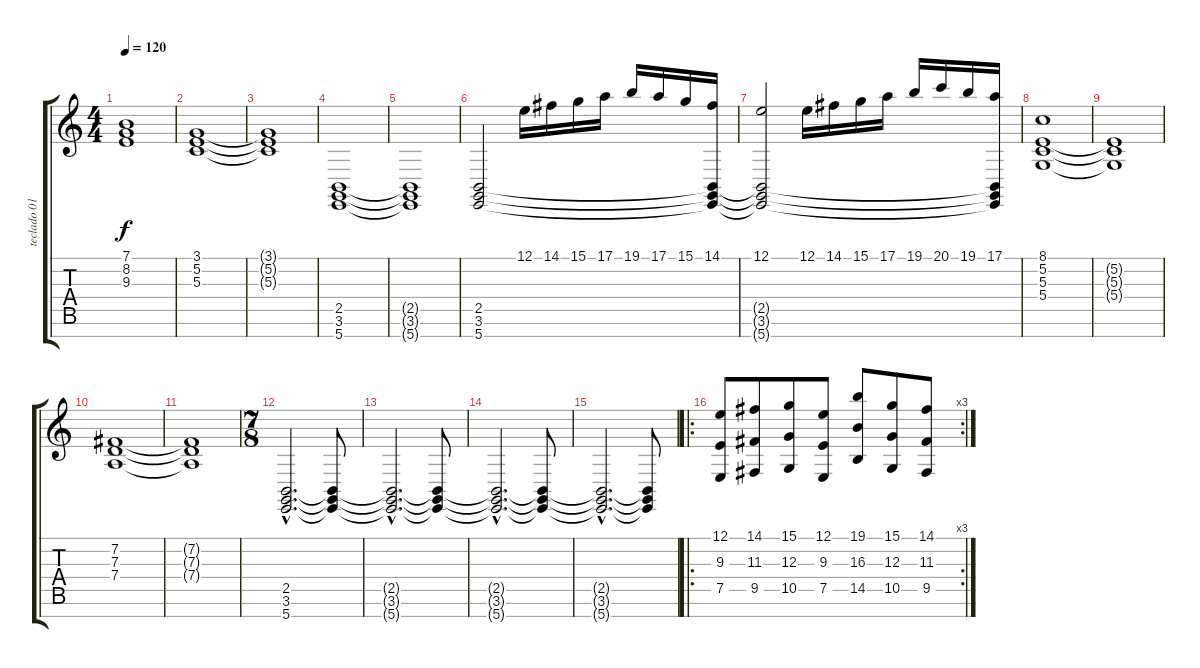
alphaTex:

\track ("teclado 01" "teclado 01") {instrument stringensemble1}
\staff {score tabs}
\tuning (E4 B3 G3 D3 A2 E2 B1) {hide}
\ts (4 4)
\tempo 120
\clef g2
\ks c
(7.1{t} 8.2{t} 9.3{t}).1{dy f} |
(3.1 5.2 5.3).1 |
(3.1{t} 5.2{t} 5.3{t}).1 |
(2.5 3.6 5.7).1 |
(2.5{t} 3.6{t} 5.7{t}).1 |
(2.5 3.6 5.7).2 12.1.16 14.1.16 15.1.16 17.1.16 19.1.16 17.1.16 15.1.16 (14.1 2.5{t} 3.6{t} 5.7{t}).16 |
(12.1 2.5{t} 3.6{t} 5.7{t}).2 12.1.16 14.1.16 15.1.16 17.1.16 19.1.16 20.1.16 19.1.16 (17.1 2.5{t} 3.6{t} 5.7{t}).16 |
(8.1 5.2 5.3 5.4).1 |
(5.2{t} 5.3{t} 5.4{t}).1 |
(7.2 7.3 7.4).1 |
(7.2{t} 7.3{t} 7.4{t}).1 |
\ts (7 8)
(2.5{hac} 3.6{hac} 5.7{hac}).2{d} (2.5{t} 3.6{t} 5.7{t}).8 |
(2.5{hac t} 3.6{hac t} 5.7{hac t}).2{d} (2.5{t} 3.6{t} 5.7{t}).8 |
(2.5{hac t} 3.6{hac t} 5.7{hac t}).2{d} (2.5{t} 3.6{t} 5.7{t}).8 |
(2.5{hac t} 3.6{hac t} 5.7{hac t}).2{d} (2.5{t} 3.6{t} 5.7{t}).8 |
\ro
\rc 3
(12.1 9.3 7.5).8{instrument pizzicatostrings} (14.1 11.3 9.5).8 (15.1 12.3 10.5).8 (12.1 9.3 7.5).8 (19.1 16.3 14.5).8 (15.1 12.3 10.5).8 (14.1 11.3 9.5).8
